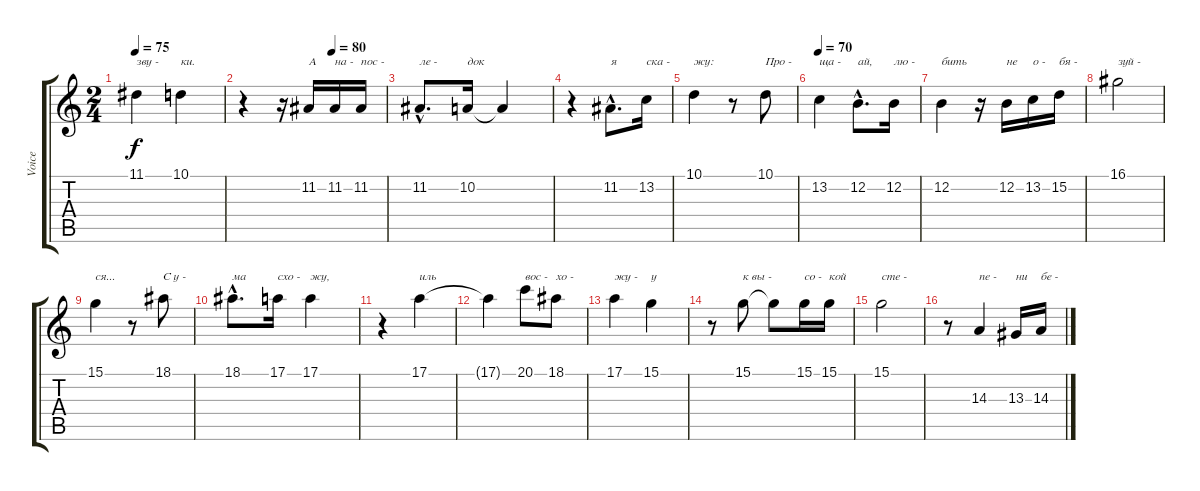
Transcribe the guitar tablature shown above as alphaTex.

\track ("Voice" "Voice") {instrument flute}
\staff {score tabs}
\tuning (E4 B3 G3 D3 A2 E2) {hide}
\ts (2 4)
\tempo 75
\clef g2
\ks c
11.1.4{txt "зву -" dy f} 10.1.4{txt "ки."} |
\tempo (80 0.625)
r.4 r.16 11.2.16{txt "А"} 11.2.16{txt "на -"} 11.2.16{txt "пос -"} |
11.2{hac}.8{d txt "ле -"} 10.2.16{txt "док"} 10.2{t}.4 |
r.4 11.2{hac}.8{d txt "я"} 13.2.16{txt "ска -"} |
10.1.4{txt "жу:"} r.8 10.1.8{txt "Про -"} |
\tempo 70
13.2.4{txt "ща -"} 12.2{hac}.8{d txt "ай,"} 12.2.16{txt "лю -"} |
12.2.4{txt "бить"} r.16 12.2.16{txt "не"} 13.2.16{txt "о -"} 15.2.16{txt "бя -"} |
16.1.2{txt "зуй -"} |
15.1.4{txt "ся..."} r.8 18.1.8{txt "С у -"} |
18.1{hac}.8{d txt "ма"} 17.1.16{txt "схо -"} 17.1.4{txt "жу,"} |
r.4 17.1.4{txt "иль"} |
17.1{t}.4 20.1.8{txt "вос -"} 18.1.8{txt "хо -"} |
17.1.4{txt "жу -"} 15.1.4{txt "у"} |
r.8 15.1.8{txt "к вы -"} 15.1{t}.8 15.1.16{txt "со -"} 15.1.16{txt "кой"} |
15.1.2{txt "сте -"} |
r.8 14.3.4{txt "пе -"} 13.3.16{txt "ни"} 14.3.16{txt "бе -"}
